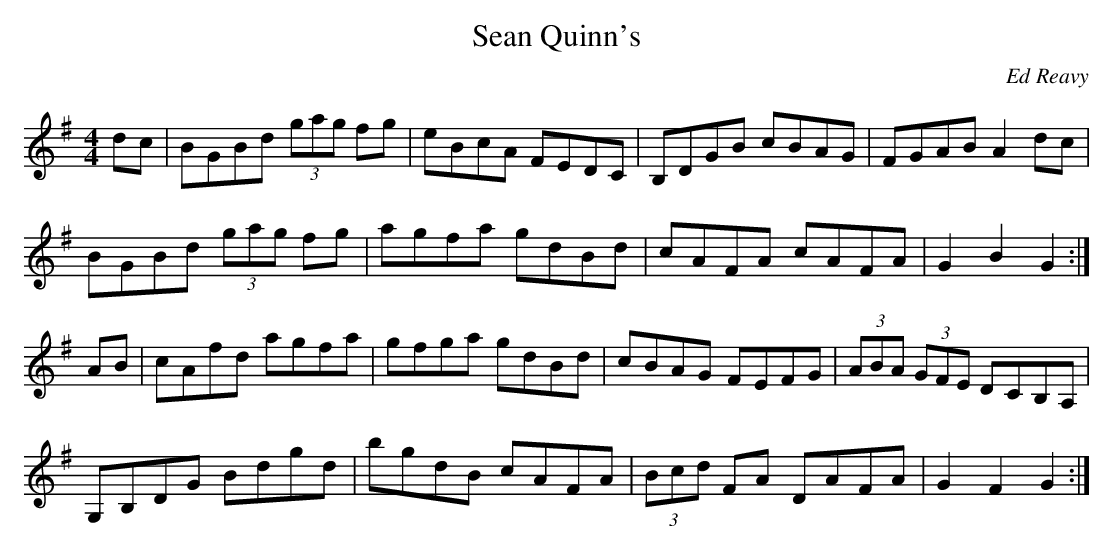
X:1
T:Sean Quinn's
C:Ed Reavy
M:4/4
L:1/8
K:G
dc|BGBd (3gag fg|eBcA FEDC|B,DGB cBAG|FGAB A2 dc|
BGBd (3gag fg|agfa gdBd|cAFA cAFA|G2 B2 G2:|
AB|cAfd agfa|gfga gdBd|cBAG FEFG|(3ABA (3GFE DCB,A,|
G,B,DG Bdgd|bgdB cAFA|(3Bcd FA DAFA|G2 F2 G2:|
